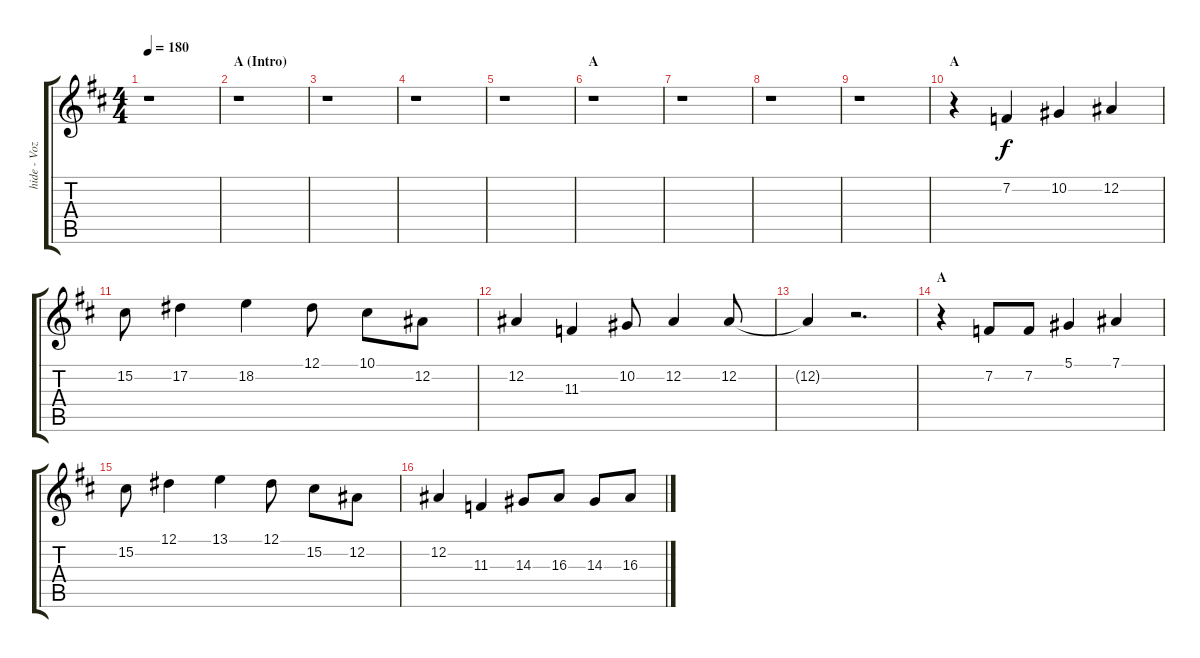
\track ("hide - Voz -" "hide - Voz") {instrument violin}
\staff {score tabs}
\tuning (Eb4 Bb3 Gb3 Db3 Ab2 Eb2) {hide}
\ts (4 4)
\tempo 180
\clef g2
\ks bminor
r.1{dy f instrument violin} |
\section ("" "A (Intro)")
r.1 |
r.1 |
r.1 |
r.1 |
\section ("" "A")
r.1 |
r.1 |
r.1 |
r.1 |
\section ("" "A")
r.4 7.2.4 10.2.4 12.2.4 |
15.2.8 17.2.4 18.2.4 12.1.8 10.1.8 12.2.8 |
12.2.4 11.3.4 10.2.8 12.2.4 12.2.8 |
12.2{t}.4 r.2{d} |
\section ("" "A")
r.4 7.2.8 7.2.8 5.1.4 7.1.4 |
15.2.8 12.1.4 13.1.4 12.1.8 15.2.8 12.2.8 |
12.2.4 11.3.4 14.3.8 16.3.8 14.3.8 16.3.8
